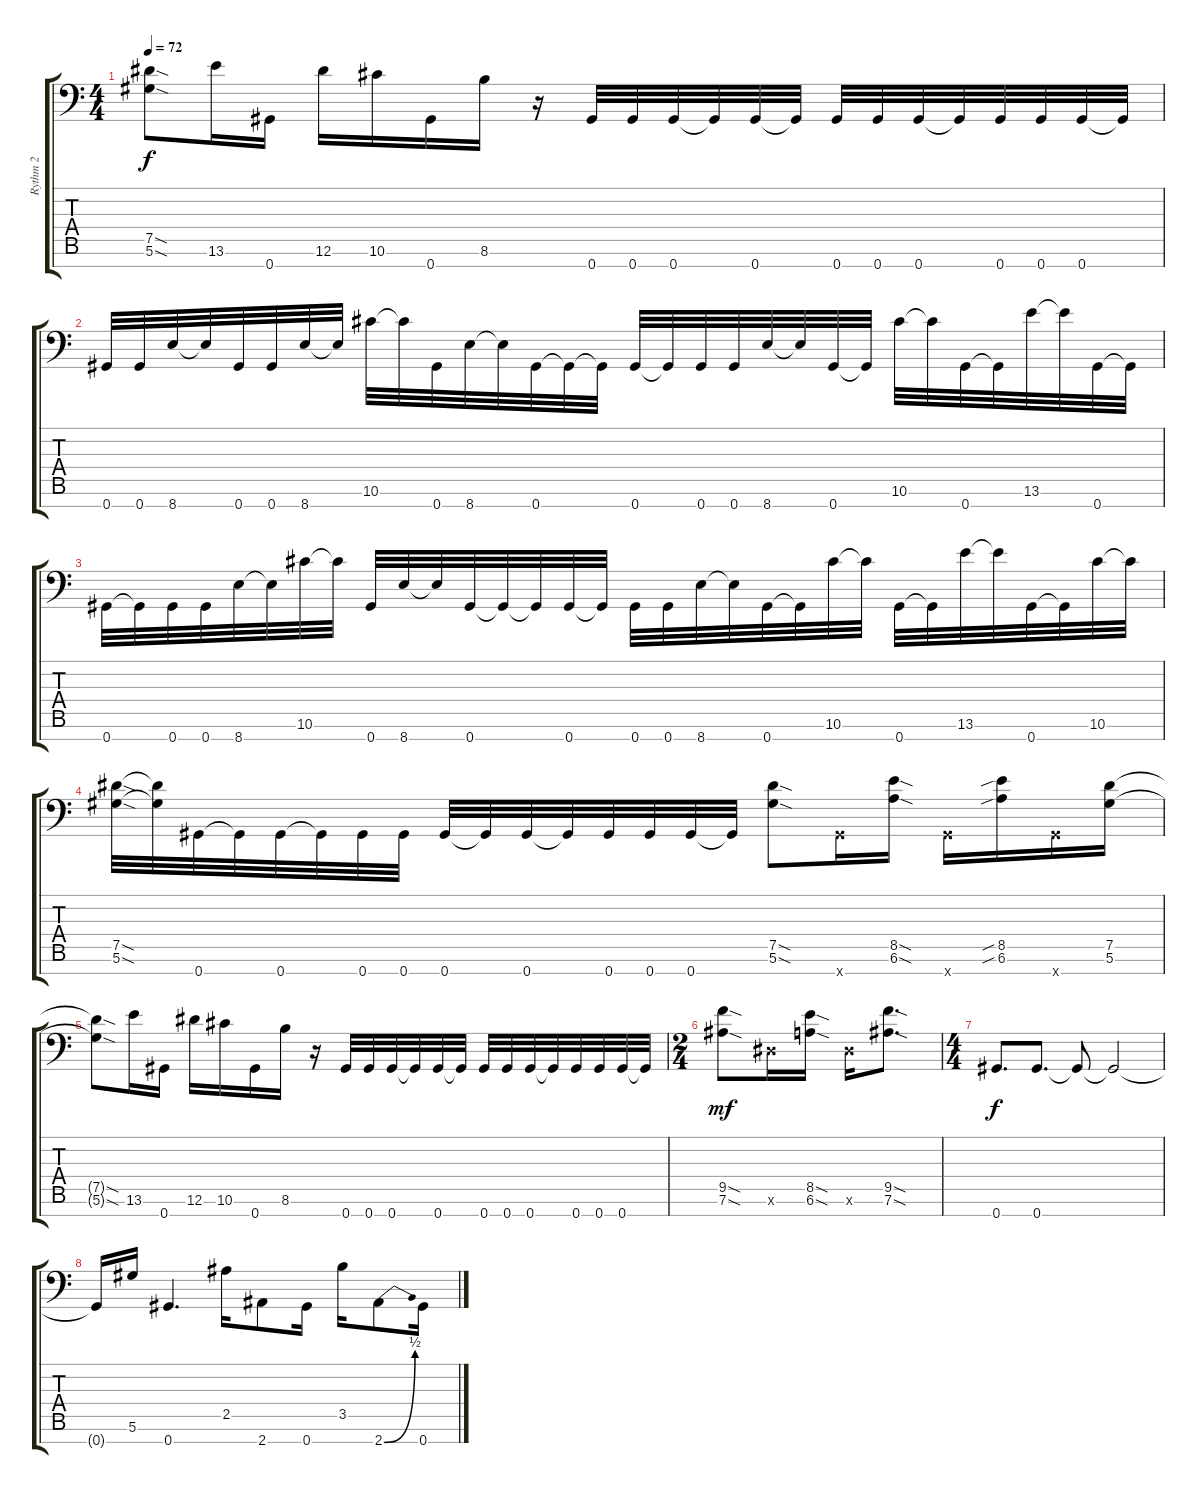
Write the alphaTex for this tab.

\track ("Rythm 2" "Rythm 2") {instrument distortionguitar}
\staff {score tabs}
\tuning (Eb4 Bb3 Gb3 Db3 Ab2 Eb2 Ab1) {hide}
\ts (4 4)
\tempo 72
\clef f4
\ks c
(7.5{sod t} 5.6{sod t}).8{dy f} 13.6.16 0.7.16 12.6.16 10.6.16 0.7.16 8.6.16 r.16 0.7.32 0.7.32 0.7.32 0.7{t}.32 0.7.32 0.7{t}.32 0.7.32 0.7.32 0.7.32 0.7{t}.32 0.7.32 0.7.32 0.7.32 0.7{t}.32 |
0.7.32 0.7.32 8.7.32 8.7{t}.32 0.7.32 0.7.32 8.7.32 8.7{t}.32 10.6.32 10.6{t}.32 0.7.32 8.7.32 8.7{t}.32 0.7.32 0.7{t}.32 0.7{t}.32 0.7.32 0.7{t}.32 0.7.32 0.7.32 8.7.32 8.7{t}.32 0.7.32 0.7{t}.32 10.6.32 10.6{t}.32 0.7.32 0.7{t}.32 13.6.32 13.6{t}.32 0.7.32 0.7{t}.32 |
0.7.32 0.7{t}.32 0.7.32 0.7.32 8.7.32 8.7{t}.32 10.6.32 10.6{t}.32 0.7.32 8.7.32 8.7{t}.32 0.7.32 0.7{t}.32 0.7{t}.32 0.7.32 0.7{t}.32 0.7.32 0.7.32 8.7.32 8.7{t}.32 0.7.32 0.7{t}.32 10.6.32 10.6{t}.32 0.7.32 0.7{t}.32 13.6.32 13.6{t}.32 0.7.32 0.7{t}.32 10.6.32 10.6{t}.32 |
(7.5{sod} 5.6{sod}).32 (7.5{t} 5.6{t}).32 0.7.32 0.7{t}.32 0.7.32 0.7{t}.32 0.7.32 0.7.32 0.7.32 0.7{t}.32 0.7.32 0.7{t}.32 0.7.32 0.7.32 0.7.32 0.7{t}.32 (7.5{sod} 5.6{sod}).8 0.7{x}.16 (8.5{sod} 6.6{sod}).16 0.7{x}.16 (8.5{sib} 6.6{sib}).16 0.7{x}.16 (7.5 5.6).16 |
(7.5{sod t} 5.6{sod t}).8 13.6.16 0.7.16 12.6.16 10.6.16 0.7.16 8.6.16 r.16 0.7.32 0.7.32 0.7.32 0.7{t}.32 0.7.32 0.7{t}.32 0.7.32 0.7.32 0.7.32 0.7{t}.32 0.7.32 0.7.32 0.7.32 0.7{t}.32 |
\ts (2 4)
(9.5{sod} 7.6{sod}).8{dy mf} 0.6{x}.16 (8.5{sod} 6.6{sod}).16 0.6{x}.16 (9.5{sod} 7.6{sod}).8{d} |
\ts (4 4)
0.7.8{d dy f} 0.7.8{d} 0.7{t}.8 0.7{t}.2 |
0.7{t}.16 5.6.16 0.7.4{d} 2.5.16 2.7.8 0.7.16 3.5.16 2.7{be (bend 0 0 60 2)}.8 0.7.16
